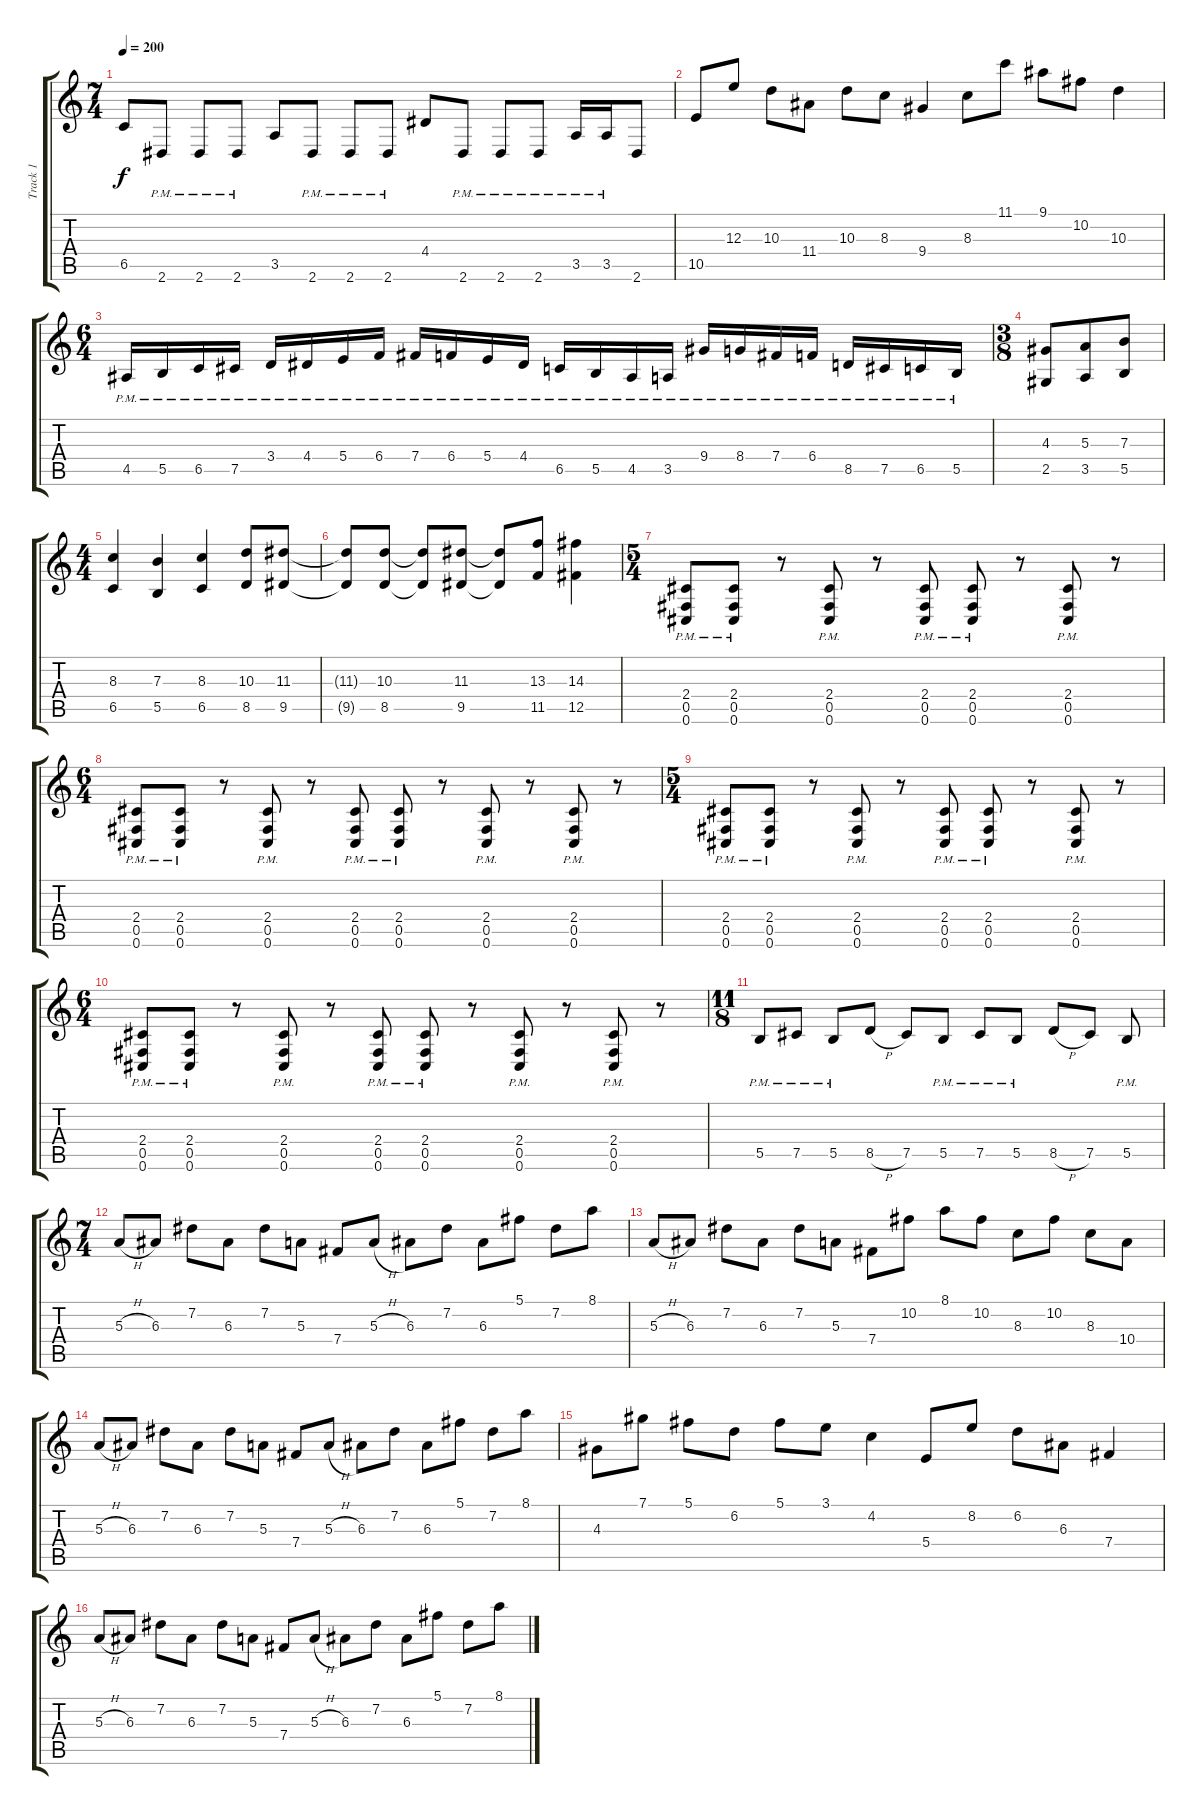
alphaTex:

\track ("Track 1" "Track 1") {instrument distortionguitar}
\staff {score tabs}
\tuning (Db4 Ab3 E3 B2 Gb2 Db2) {hide}
\ts (7 4)
\tempo 200
\clef g2
\ks c
6.5.8{dy f} 2.6{pm}.8 2.6{pm}.8 2.6{pm}.8 3.5.8 2.6{pm}.8 2.6{pm}.8 2.6{pm}.8 4.4.8 2.6{pm}.8 2.6{pm}.8 2.6{pm}.8 3.5{pm}.16 3.5{pm}.16 2.6.8 |
10.5.8 12.3.8 10.3.8 11.4.8 10.3.8 8.3.8 9.4.4 8.3.8 11.1.8 9.1.8 10.2.8 10.3.4 |
\ts (6 4)
4.5{pm}.16 5.5{pm}.16 6.5{pm}.16 7.5{pm}.16 3.4{pm}.16 4.4{pm}.16 5.4{pm}.16 6.4{pm}.16 7.4{pm}.16 6.4{pm}.16 5.4{pm}.16 4.4{pm}.16 6.5{pm}.16 5.5{pm}.16 4.5{pm}.16 3.5{pm}.16 9.4{pm}.16 8.4{pm}.16 7.4{pm}.16 6.4{pm}.16 8.5{pm}.16 7.5{pm}.16 6.5{pm}.16 5.5{pm}.16 |
\ts (3 8)
(4.3 2.5).8 (5.3 3.5).8 (7.3 5.5).8 |
\ts (4 4)
(8.3 6.5).4 (7.3 5.5).4 (8.3 6.5).4 (10.3 8.5).8 (11.3 9.5).8 |
(11.3{t} 9.5{t}).8 (10.3 8.5).8 (10.3{t} 8.5{t}).8 (11.3 9.5).8 (11.3{t} 9.5{t}).8 (13.3 11.5).8 (14.3 12.5).4 |
\ts (5 4)
(2.4{pm} 0.5{pm} 0.6{pm}).8 (2.4{pm} 0.5{pm} 0.6{pm}).8 r.8 (2.4{pm} 0.5{pm} 0.6{pm}).8 r.8 (2.4{pm} 0.5{pm} 0.6{pm}).8 (2.4{pm} 0.5{pm} 0.6{pm}).8 r.8 (2.4{pm} 0.5{pm} 0.6{pm}).8 r.8 |
\ts (6 4)
(2.4{pm} 0.5{pm} 0.6{pm}).8 (2.4{pm} 0.5{pm} 0.6{pm}).8 r.8 (2.4{pm} 0.5{pm} 0.6{pm}).8 r.8 (2.4{pm} 0.5{pm} 0.6{pm}).8 (2.4{pm} 0.5{pm} 0.6{pm}).8 r.8 (2.4{pm} 0.5{pm} 0.6{pm}).8 r.8 (2.4{pm} 0.5{pm} 0.6{pm}).8 r.8 |
\ts (5 4)
(2.4{pm} 0.5{pm} 0.6{pm}).8 (2.4{pm} 0.5{pm} 0.6{pm}).8 r.8 (2.4{pm} 0.5{pm} 0.6{pm}).8 r.8 (2.4{pm} 0.5{pm} 0.6{pm}).8 (2.4{pm} 0.5{pm} 0.6{pm}).8 r.8 (2.4{pm} 0.5{pm} 0.6{pm}).8 r.8 |
\ts (6 4)
(2.4{pm} 0.5{pm} 0.6{pm}).8 (2.4{pm} 0.5{pm} 0.6{pm}).8 r.8 (2.4{pm} 0.5{pm} 0.6{pm}).8 r.8 (2.4{pm} 0.5{pm} 0.6{pm}).8 (2.4{pm} 0.5{pm} 0.6{pm}).8 r.8 (2.4{pm} 0.5{pm} 0.6{pm}).8 r.8 (2.4{pm} 0.5{pm} 0.6{pm}).8 r.8 |
\ts (11 8)
5.5{pm}.8 7.5{pm}.8 5.5{pm}.8 8.5{h}.8 7.5.8 5.5{pm}.8 7.5{pm}.8 5.5{pm}.8 8.5{h}.8 7.5.8 5.5{pm}.8 |
\ts (7 4)
5.3{h}.8 6.3.8 7.2.8 6.3.8 7.2.8 5.3.8 7.4.8 5.3{h}.8 6.3.8 7.2.8 6.3.8 5.1.8 7.2.8 8.1.8 |
5.3{h}.8 6.3.8 7.2.8 6.3.8 7.2.8 5.3.8 7.4.8 10.2.8 8.1.8 10.2.8 8.3.8 10.2.8 8.3.8 10.4.8 |
5.3{h}.8 6.3.8 7.2.8 6.3.8 7.2.8 5.3.8 7.4.8 5.3{h}.8 6.3.8 7.2.8 6.3.8 5.1.8 7.2.8 8.1.8 |
4.3.8 7.1.8 5.1.8 6.2.8 5.1.8 3.1.8 4.2.4 5.4.8 8.2.8 6.2.8 6.3.8 7.4.4 |
5.3{h}.8 6.3.8 7.2.8 6.3.8 7.2.8 5.3.8 7.4.8 5.3{h}.8 6.3.8 7.2.8 6.3.8 5.1.8 7.2.8 8.1.8
